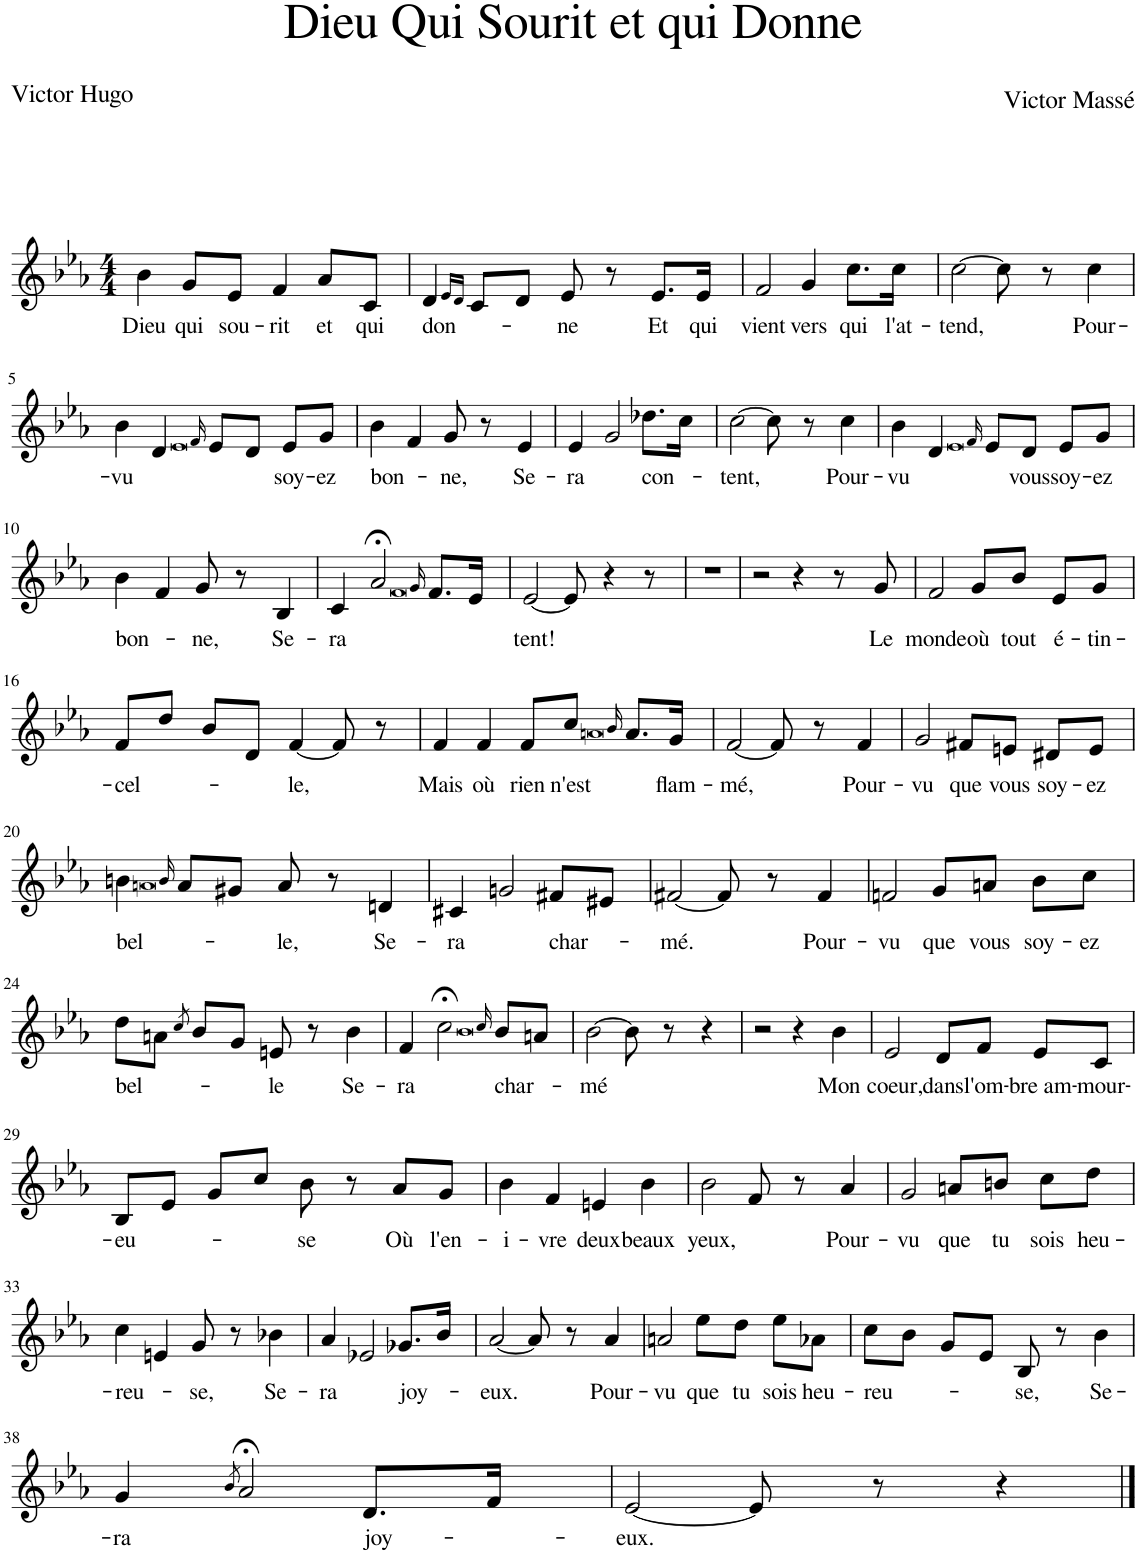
**kern	**text
*part1	*part1
*staff1	*staff1
*I"Piano	*
*I'Pno	*
*clefG2	*
*k[b-e-a-]	*
*M4/4	*
=1	=1
!	!LO:LY:b
4b-\	Dieu
!	!LO:LY:b
8g/L	qui
!	!LO:LY:b
8e-/J	sou-
!	!LO:LY:b
4f/	-rit
!	!LO:LY:b
8a-/L	et
!	!LO:LY:b
8c/J	qui
=2	=2
!	!LO:LY:b
4d/	don-
16qe-/LL	.
16qd/JJ	.
8c/L	.
8d/J	.
!	!LO:LY:b
8e-/	-ne
8r	.
!	!LO:LY:b
8.e-/L	Et
!	!LO:LY:b
16e-/Jk	qui
=3	=3
!	!LO:LY:b
2f/	vient
!	!LO:LY:b
4g/	vers
!	!LO:LY:b
8.cc\L	qui
!	!LO:LY:b
16cc\Jk	l'at-
=4	=4
!	!LO:LY:b
[2cc\	-tend,
8cc\]	.
8r	.
!	!LO:LY:b
4cc\	Pour-
!!LO:LB:g=z
=5	=5
!	!LO:LY:b
4b-\	-vu
4d/	.
0qe-	.
16qf/	.
8e-/L	.
8d/J	.
!	!LO:LY:b
8e-/L	soy-
!	!LO:LY:b
8g/J	-ez
=6	=6
!	!LO:LY:b
4b-\	bon-
4f/	.
!	!LO:LY:b
8g/	-ne,
8r	.
!	!LO:LY:b
4e-/	Se-
=7	=7
!	!LO:LY:b
4e-/	-ra
2g/	.
!	!LO:LY:b
8.dd-X\L	con-
16cc\Jk	.
=8	=8
!	!LO:LY:b
[2cc\	-tent,
8cc\]	.
8r	.
!	!LO:LY:b
4cc\	Pour-
=9	=9
!	!LO:LY:b
4b-\	-vu
4d/	.
0qe-	.
16qf/	.
8e-/L	.
!	!LO:LY:b
8d/J	vous
!	!LO:LY:b
8e-/L	soy-
!	!LO:LY:b
8g/J	-ez
!!LO:LB:g=z
=10	=10
!	!LO:LY:b
4b-\	bon-
4f/	.
!	!LO:LY:b
8g/	-ne,
8r	.
!	!LO:LY:b
4B-/	Se-
=11	=11
!	!LO:LY:b
4c/	-ra
2a-;</	.
0qf	.
16qg/	.
8.f/L	.
16e-/Jk	.
=12	=12
!	!LO:LY:b
[2e-/	-tent!
8e-/]	.
4r	.
8r	.
=13	=13
1r	.
=14	=14
2r	.
4r	.
8r	.
!	!LO:LY:b
8g/	Le
=15	=15
!	!LO:LY:b
2f/	monde
!	!LO:LY:b
8g/L	où
!	!LO:LY:b
8b-/J	tout
!	!LO:LY:b
8e-/L	é-
!	!LO:LY:b
8g/J	-tin-
!!LO:LB:g=z
=16	=16
!	!LO:LY:b
8f/L	-cel-
8dd/J	.
8b-/L	.
8d/J	.
!	!LO:LY:b
[4f/	-le,
8f/]	.
8r	.
=17	=17
!	!LO:LY:b
4f/	Mais
!	!LO:LY:b
4f/	où
!	!LO:LY:b
8f/L	rien
!	!LO:LY:b
8cc/J	n'est
0qan	.
16qb-/	.
8.a/L	.
!	!LO:LY:b
16g/Jk	-flam-
=18	=18
!	!LO:LY:b
[2f/	-mé,
8f/]	.
8r	.
!	!LO:LY:b
4f/	Pour-
=19	=19
!	!LO:LY:b
2g/	-vu
!	!LO:LY:b
8f#X/L	que
!	!LO:LY:b
8en/J	vous
!	!LO:LY:b
8d#X/L	soy-
!	!LO:LY:b
8e/J	-ez
!!LO:LB:g=z
=20	=20
!	!LO:LY:b
4bn\	bel-
0qan	.
16qb/	.
8a/L	.
8g#X/J	.
!	!LO:LY:b
8a/	-le,
8r	.
!	!LO:LY:b
4dn/	Se-
=21	=21
!	!LO:LY:b
4c#X/	-ra
2gn/	.
!	!LO:LY:b
8f#X/L	char-
8e#X/J	.
=22	=22
!	!LO:LY:b
[2f#X/	-mé.
8f#/]	.
8r	.
!	!LO:LY:b
4f#/	Pour-
=23	=23
!	!LO:LY:b
2fn/	-vu
!	!LO:LY:b
8g/L	que
!	!LO:LY:b
8an/J	vous
!	!LO:LY:b
8b-\L	soy-
!	!LO:LY:b
8cc\J	-ez
!!LO:LB:g=z
=24	=24
!	!LO:LY:b
8dd\L	bel-
8an\J	.
8qcc/	.
8b-/L	.
8g/J	.
!	!LO:LY:b
8en/	-le
8r	.
!	!LO:LY:b
4b-\	Se-
=25	=25
!	!LO:LY:b
4f/	-ra
2cc;<\	.
0qb-	.
16qcc/	.
!	!LO:LY:b
8b-/L	char-
8an/J	.
=26	=26
!	!LO:LY:b
[2b-\	-mé
8b-\]	.
8r	.
4r	.
=27	=27
2r	.
4r	.
!	!LO:LY:b
4b-\	Mon
=28	=28
!	!LO:LY:b
2e-/	coeur,
!	!LO:LY:b
8d/L	dans
!	!LO:LY:b
8f/J	l'om-
!	!LO:LY:b
8e-/L	-bre am-
!	!LO:LY:b
8c/J	-mour-
!!LO:LB:g=z
=29	=29
!	!LO:LY:b
8B-/L	-eu-
8e-/J	.
8g/L	.
8cc/J	.
!	!LO:LY:b
8b-\	-se
8r	.
!	!LO:LY:b
8a-/L	Où
!	!LO:LY:b
8g/J	l'en-
=30	=30
!	!LO:LY:b
4b-\	-i-
!	!LO:LY:b
4f/	-vre
!	!LO:LY:b
4en/	deux
!	!LO:LY:b
4b-\	beaux
=31	=31
!	!LO:LY:b
2b-\	yeux,
8f/	.
8r	.
!	!LO:LY:b
4a-/	Pour-
=32	=32
!	!LO:LY:b
2g/	-vu
!	!LO:LY:b
8an/L	que
!	!LO:LY:b
8bn/J	tu
!	!LO:LY:b
8cc\L	sois
!	!LO:LY:b
8dd\J	heu-
!!LO:LB:g=z
=33	=33
!	!LO:LY:b
4cc\	-reu-
4en/	.
!	!LO:LY:b
8g/	-se,
8r	.
!	!LO:LY:b
4b-X\	Se-
=34	=34
!	!LO:LY:b
4a-/	-ra
2e-X/	.
!	!LO:LY:b
8.g-X/L	joy-
16b-/Jk	.
=35	=35
!	!LO:LY:b
[2a-/	-eux.
8a-/]	.
8r	.
!	!LO:LY:b
4a-/	Pour-
=36	=36
!	!LO:LY:b
2an/	-vu
!	!LO:LY:b
8ee-\L	que
!	!LO:LY:b
8dd\J	tu
!	!LO:LY:b
8ee-\L	sois
!	!LO:LY:b
8a-X\J	heu-
=37	=37
!	!LO:LY:b
8cc\L	-reu-
8b-\J	.
8g/L	.
8e-/J	.
!	!LO:LY:b
8B-/	-se,
8r	.
!	!LO:LY:b
4b-\	Se-
!!LO:LB:g=z
=38	=38
!	!LO:LY:b
4g/	-ra
8qb-/	.
2a-;</	.
!	!LO:LY:b
8.d/L	joy-
16f/Jk	.
=39	=39
!	!LO:LY:b
[2e-/	-eux.
8e-/]	.
8r	.
4r	.
==	==
*-	*-
